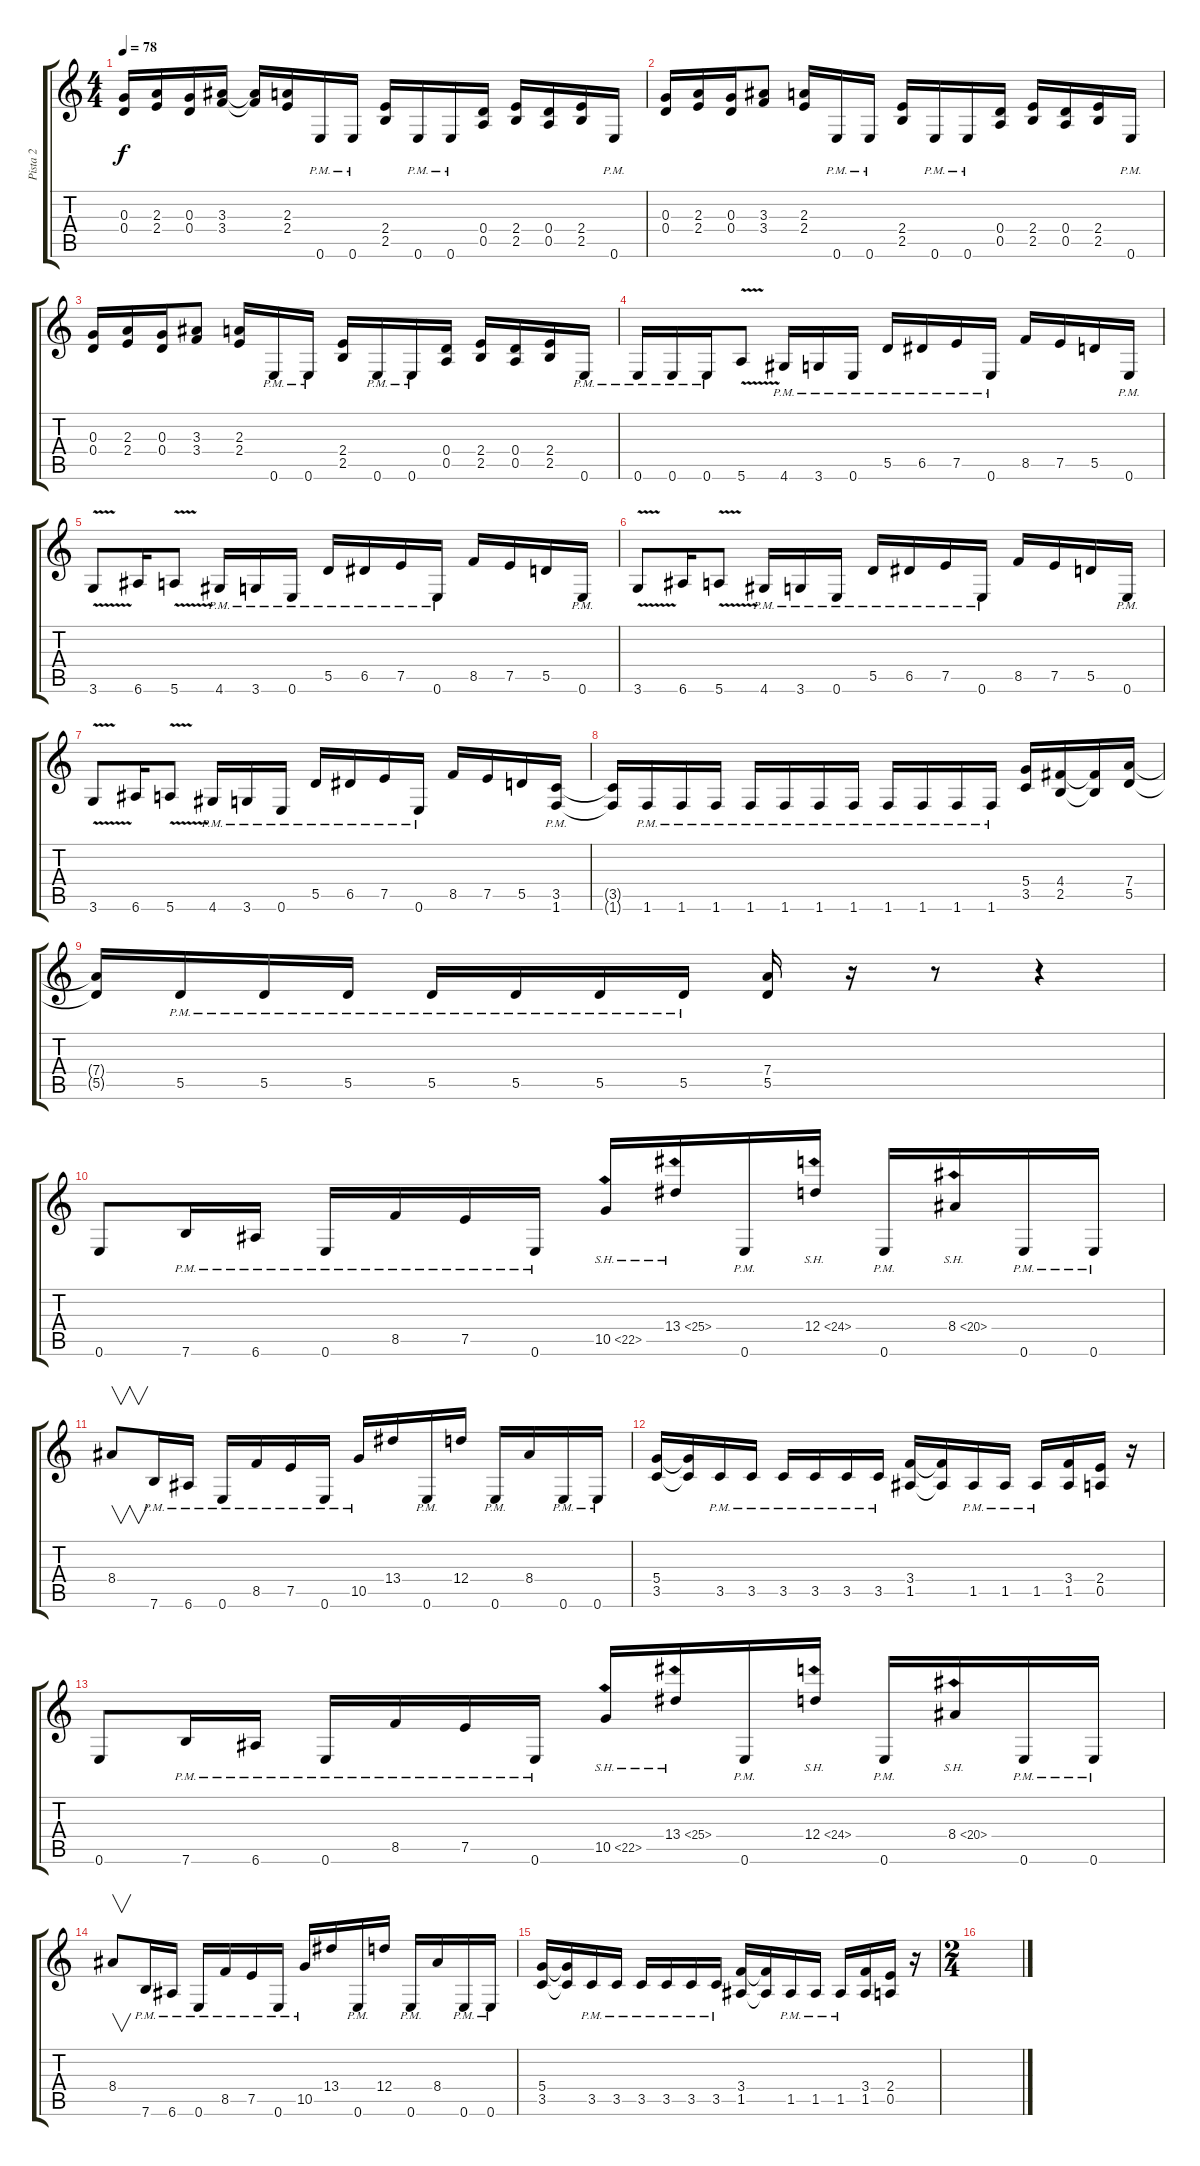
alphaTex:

\track ("Pista 2" "Pista 2") {instrument overdrivenguitar}
\staff {score tabs}
\tuning (E4 B3 G3 D3 A2 E2) {hide}
\ts (4 4)
\tempo 78
\clef g2
\ks c
(0.3 0.4).16{dy f} (2.3 2.4).16 (0.3 0.4).16 (3.3 3.4).16 (3.3{t} 3.4{t}).16 (2.3 2.4).16 0.6{pm}.16 0.6{pm}.16 (2.4 2.5).16 0.6{pm}.16 0.6{pm}.16 (0.4 0.5).16 (2.4 2.5).16 (0.4 0.5).16 (2.4 2.5).16 0.6{pm}.16 |
(0.3 0.4).16 (2.3 2.4).16 (0.3 0.4).16 (3.3 3.4).8 (2.3 2.4).16 0.6{pm}.16 0.6{pm}.16 (2.4 2.5).16 0.6{pm}.16 0.6{pm}.16 (0.4 0.5).16 (2.4 2.5).16 (0.4 0.5).16 (2.4 2.5).16 0.6{pm}.16 |
(0.3 0.4).16 (2.3 2.4).16 (0.3 0.4).16 (3.3 3.4).8 (2.3 2.4).16 0.6{pm}.16 0.6{pm}.16 (2.4 2.5).16 0.6{pm}.16 0.6{pm}.16 (0.4 0.5).16 (2.4 2.5).16 (0.4 0.5).16 (2.4 2.5).16 0.6{pm}.16 |
0.6{pm}.16 0.6{pm}.16 0.6{pm}.16 5.6{v}.8 4.6{pm}.16 3.6{pm}.16 0.6{pm}.16 5.5{pm}.16 6.5{pm}.16 7.5{pm}.16 0.6{pm}.16 8.5.16 7.5.16 5.5.16 0.6{pm}.16 |
3.6{v}.8 6.6.16 5.6{v}.8 4.6{pm}.16 3.6{pm}.16 0.6{pm}.16 5.5{pm}.16 6.5{pm}.16 7.5{pm}.16 0.6{pm}.16 8.5.16 7.5.16 5.5.16 0.6{pm}.16 |
3.6{v}.8 6.6.16 5.6{v}.8 4.6{pm}.16 3.6{pm}.16 0.6{pm}.16 5.5{pm}.16 6.5{pm}.16 7.5{pm}.16 0.6{pm}.16 8.5.16 7.5.16 5.5.16 0.6{pm}.16 |
3.6{v}.8 6.6.16 5.6{v}.8 4.6{pm}.16 3.6{pm}.16 0.6{pm}.16 5.5{pm}.16 6.5{pm}.16 7.5{pm}.16 0.6{pm}.16 8.5.16 7.5.16 5.5.16 (3.5 1.6{pm}).16 |
(3.5{t} 1.6{t}).16 1.6{pm}.16 1.6{pm}.16 1.6{pm}.16 1.6{pm}.16 1.6{pm}.16 1.6{pm}.16 1.6{pm}.16 1.6{pm}.16 1.6{pm}.16 1.6{pm}.16 1.6{pm}.16 (5.4 3.5).16 (4.4 2.5).16 (4.4{t} 2.5{t}).16 (7.4 5.5).16 |
(7.4{t} 5.5{t}).16 5.5{pm}.16 5.5{pm}.16 5.5{pm}.16 5.5{pm}.16 5.5{pm}.16 5.5{pm}.16 5.5{pm}.16 (7.4 5.5).16 r.16 r.8 r.4 |
0.6.8 7.6{pm}.16 6.6{pm}.16 0.6{pm}.16 8.5{pm}.16 7.5{pm}.16 0.6{pm}.16 10.5{sh 12}.16 13.4{sh 12}.16 0.6{pm}.16 12.4{sh 12}.16 0.6{pm}.16 8.4{sh 12}.16 0.6{pm}.16 0.6{pm}.16 |
8.4.8{v} 7.6{pm}.16 6.6{pm}.16 0.6{pm}.16 8.5{pm}.16 7.5{pm}.16 0.6{pm}.16 10.5{pm}.16 13.4.16 0.6{pm}.16 12.4.16 0.6{pm}.16 8.4.16 0.6{pm}.16 0.6{pm}.16 |
(5.4 3.5).16 (5.4{t} 3.5{t}).16 3.5{pm}.16 3.5{pm}.16 3.5{pm}.16 3.5{pm}.16 3.5{pm}.16 3.5{pm}.16 (3.4 1.5).16 (3.4{t} 1.5{t}).16 1.5{pm}.16 1.5{pm}.16 1.5{pm}.16 (3.4 1.5).16 (2.4 0.5).16 r.16 |
0.6.8 7.6{pm}.16 6.6{pm}.16 0.6{pm}.16 8.5{pm}.16 7.5{pm}.16 0.6{pm}.16 10.5{sh 12}.16 13.4{sh 12}.16 0.6{pm}.16 12.4{sh 12}.16 0.6{pm}.16 8.4{sh 12}.16 0.6{pm}.16 0.6{pm}.16 |
8.4.8{v} 7.6{pm}.16 6.6{pm}.16 0.6{pm}.16 8.5{pm}.16 7.5{pm}.16 0.6{pm}.16 10.5{pm}.16 13.4.16 0.6{pm}.16 12.4.16 0.6{pm}.16 8.4.16 0.6{pm}.16 0.6{pm}.16 |
(5.4 3.5).16 (5.4{t} 3.5{t}).16 3.5{pm}.16 3.5{pm}.16 3.5{pm}.16 3.5{pm}.16 3.5{pm}.16 3.5{pm}.16 (3.4 1.5).16 (3.4{t} 1.5{t}).16 1.5{pm}.16 1.5{pm}.16 1.5{pm}.16 (3.4 1.5).16 (2.4 0.5).16 r.16 |
\ts (2 4)
